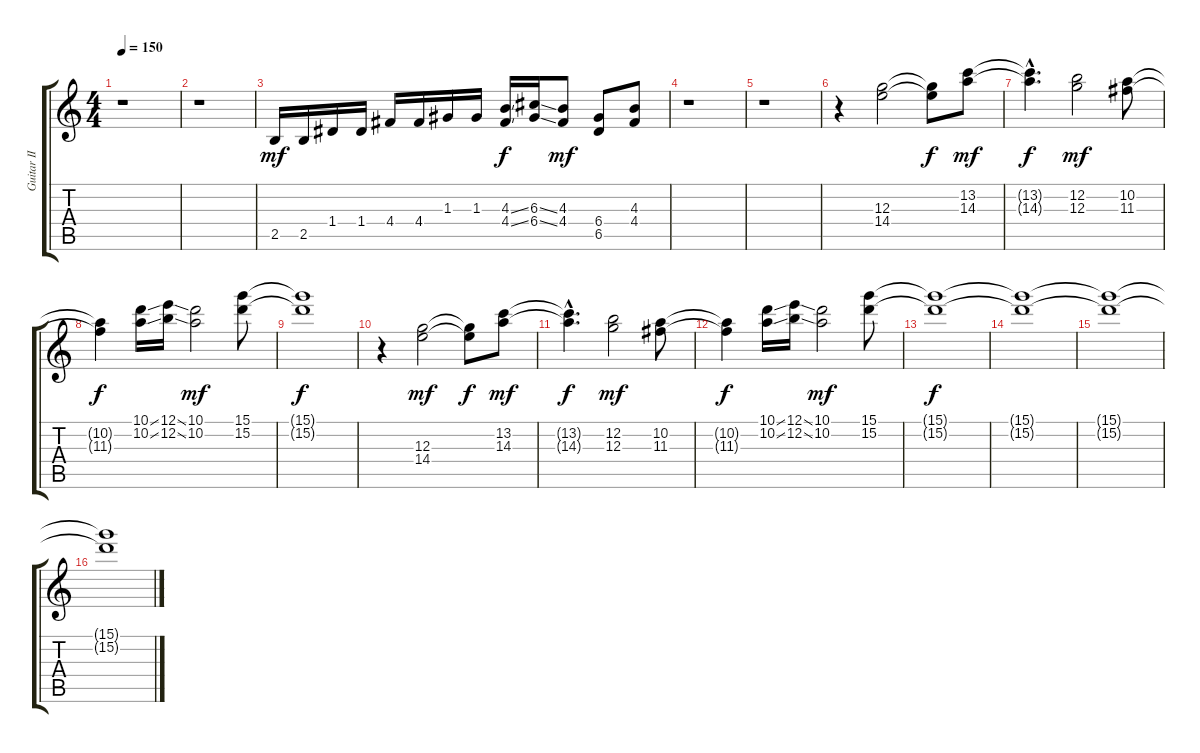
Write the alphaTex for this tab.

\track ("Guitar II" "Guitar II") {instrument distortionguitar}
\staff {score tabs}
\tuning (E4 B3 G3 D3 A2 E2) {hide}
\ts (4 4)
\tempo 150
\clef g2
\ks c
r.1{dy f} |
r.1 |
2.5.16{dy mf} 2.5.16 1.4.16 1.4.16 4.4.16 4.4.16 1.3.16 1.3.16 (4.3{ss} 4.4{ss}).16{dy f} (6.3{ss} 6.4{ss}).16 (4.3 4.4).8{dy mf} (6.4 6.5).8 (4.3 4.4).8 |
r.1 |
r.1 |
r.4 (12.3 14.4).2 (12.3{t} 14.4{t}).8{dy f} (13.2 14.3).8{dy mf} |
(13.2{hac t} 14.3{hac t}).4{d dy f} (12.2 12.3).2{dy mf} (10.2 11.3).8 |
(10.2{t} 11.3{t}).4{dy f} (10.1{ss} 10.2{ss}).16 (12.1{ss} 12.2{ss}).16 (10.1 10.2).2{dy mf} (15.1 15.2).8 |
(15.1{t} 15.2{t}).1{dy f} |
r.4 (12.3 14.4).2{dy mf} (12.3{t} 14.4{t}).8{dy f} (13.2 14.3).8{dy mf} |
(13.2{hac t} 14.3{hac t}).4{d dy f} (12.2 12.3).2{dy mf} (10.2 11.3).8 |
(10.2{t} 11.3{t}).4{dy f} (10.1{ss} 10.2{ss}).16 (12.1{ss} 12.2{ss}).16 (10.1 10.2).2{dy mf} (15.1 15.2).8 |
(15.1{t} 15.2{t}).1{dy f} |
(15.1{t} 15.2{t}).1 |
(15.1{t} 15.2{t}).1 |
(15.1{t} 15.2{t}).1
